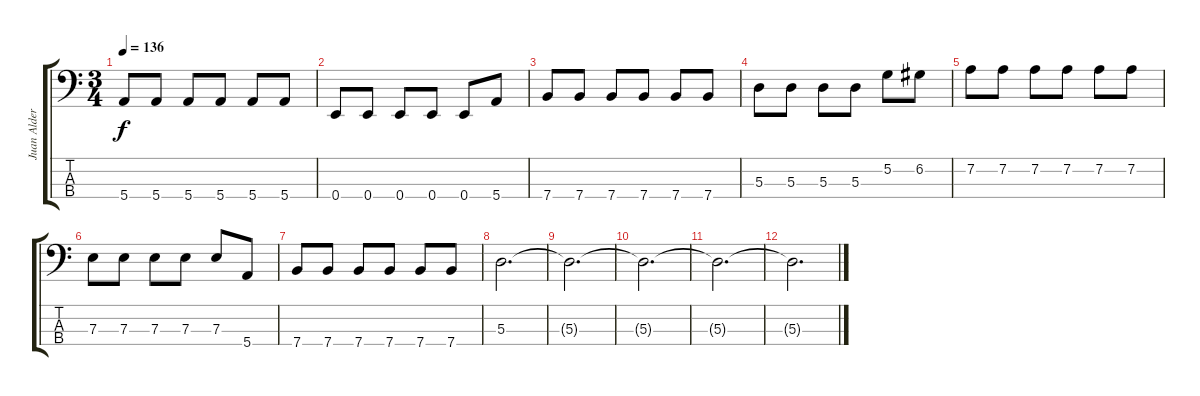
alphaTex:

\track ("Juan Alderte De La Peña [Bass]" "Juan Alder") {instrument electricbassfinger}
\staff {score tabs}
\tuning (G2 D2 A1 E1) {hide}
\ts (3 4)
\tempo 136
\clef f4
\ks c
5.4.8{dy f} 5.4.8 5.4.8 5.4.8 5.4.8 5.4.8 |
0.4.8 0.4.8 0.4.8 0.4.8 0.4.8 5.4.8 |
7.4.8 7.4.8 7.4.8 7.4.8 7.4.8 7.4.8 |
5.3.8 5.3.8 5.3.8 5.3.8 5.2.8 6.2.8 |
7.2.8 7.2.8 7.2.8 7.2.8 7.2.8 7.2.8 |
7.3.8 7.3.8 7.3.8 7.3.8 7.3.8 5.4.8 |
7.4.8 7.4.8 7.4.8 7.4.8 7.4.8 7.4.8 |
5.3.2{d} |
5.3{t}.2{d} |
5.3{t}.2{d} |
5.3{t}.2{d} |
5.3{t}.2{d}
